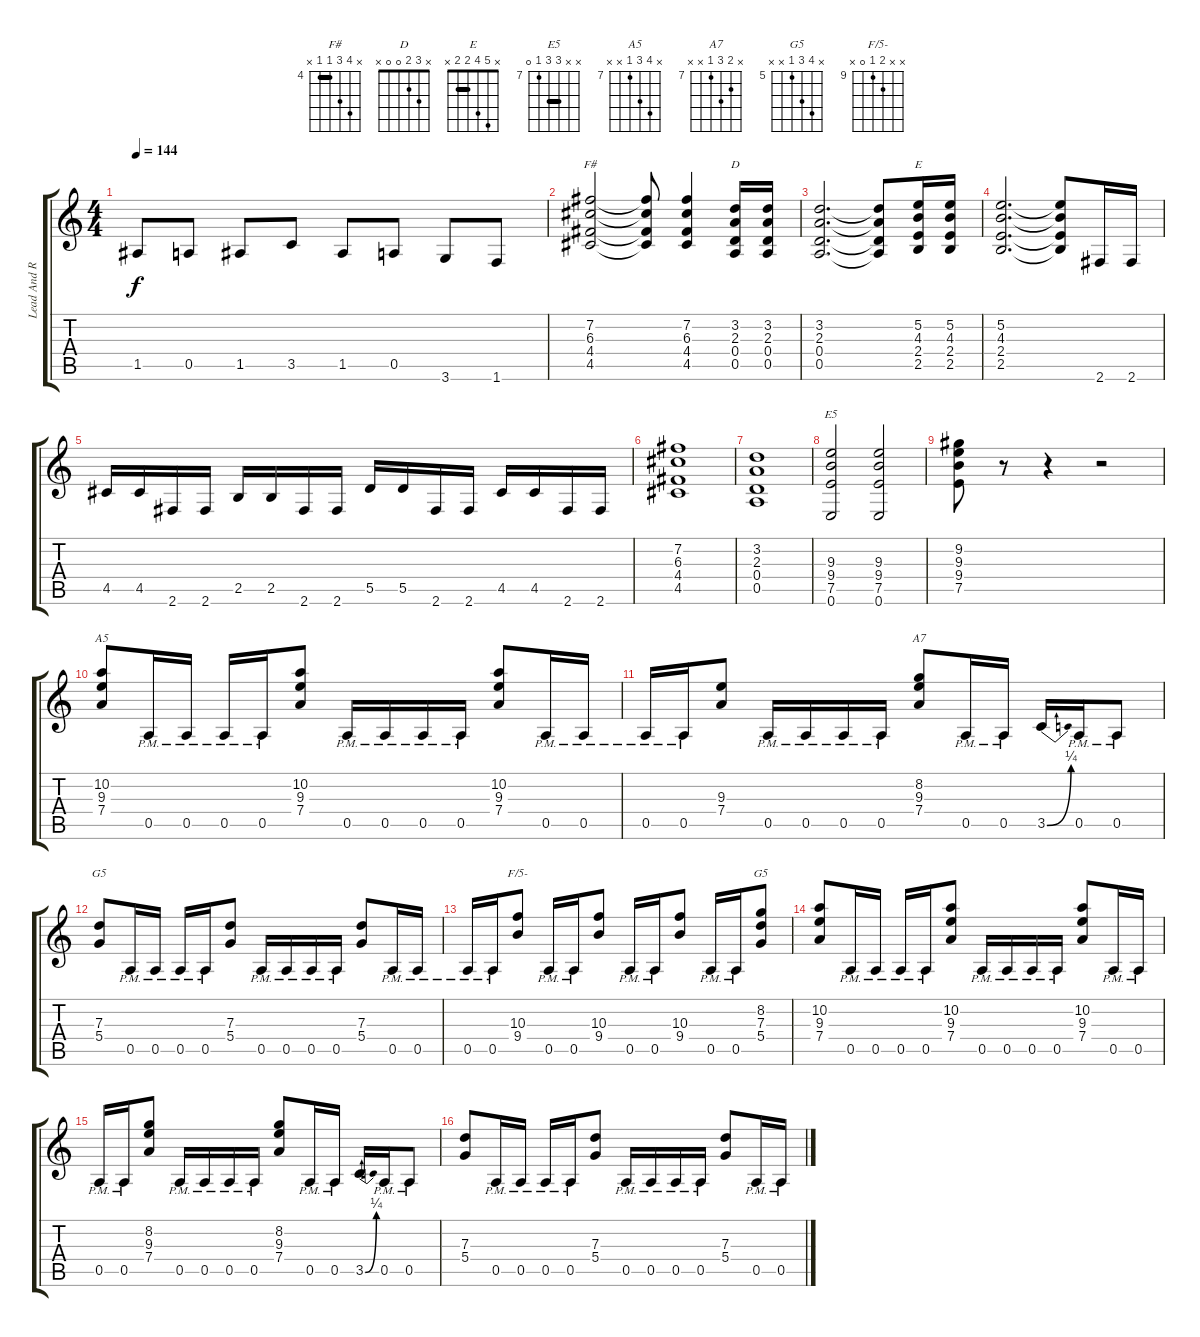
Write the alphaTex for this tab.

\track ("Lead And Rhythm Guitar" "Lead And R") {instrument overdrivenguitar}
\staff {score tabs}
\tuning (E4 B3 G3 D3 A2 E2) {hide}
\chord ("F#" x 7 6 4 4 x) {firstfret 4 barre 4}
\chord ("D" x 3 2 0 0 x)
\chord ("E" x 5 4 2 2 x) {barre 2}
\chord ("E5" x x 9 9 7 0) {firstfret 7 barre 9}
\chord ("A5" x 10 9 7 x x) {firstfret 7}
\chord ("A7" x 8 9 7 x x) {firstfret 7}
\chord ("G5" x x 7 5 x x) {firstfret 5}
\chord ("F/5-" x x 10 9 0 x) {firstfret 9}
\chord ("G5" x 8 7 5 x x) {firstfret 5}
\ts (4 4)
\tempo 144
\clef g2
\ks c
1.5.8{dy f} 0.5.8 1.5.8 3.5.8 1.5.8 0.5.8 3.6.8 1.6.8 |
(7.2 6.3 4.4 4.5).2{ch "F#"} (7.2{t} 6.3{t} 4.4{t} 4.5{t}).8 (7.2 6.3 4.4 4.5).4 (3.2 2.3 0.4 0.5).16{ch "D"} (3.2 2.3 0.4 0.5).16 |
(3.2 2.3 0.4 0.5).2{d} (3.2{t} 2.3{t} 0.4{t} 0.5{t}).8 (5.2 4.3 2.4 2.5).16{ch "E"} (5.2 4.3 2.4 2.5).16 |
(5.2 4.3 2.4 2.5).2{d} (5.2{t} 4.3{t} 2.4{t} 2.5{t}).8 2.6.16 2.6.16 |
4.5.16 4.5.16 2.6.16 2.6.16 2.5.16 2.5.16 2.6.16 2.6.16 5.5.16 5.5.16 2.6.16 2.6.16 4.5.16 4.5.16 2.6.16 2.6.16 |
(7.2 6.3 4.4 4.5).1 |
(3.2 2.3 0.4 0.5).1 |
(9.3 9.4 7.5 0.6).2{ch "E5"} (9.3 9.4 7.5 0.6).2 |
(9.2 9.3 9.4 7.5).8 r.8 r.4 r.2 |
(10.2 9.3 7.4).8{ch "A5"} 0.5{pm}.16 0.5{pm}.16 0.5{pm}.16 0.5{pm}.16 (10.2 9.3 7.4).8 0.5{pm}.16 0.5{pm}.16 0.5{pm}.16 0.5{pm}.16 (10.2 9.3 7.4).8 0.5{pm}.16 0.5{pm}.16 |
0.5{pm}.16 0.5{pm}.16 (9.3 7.4).8 0.5{pm}.16 0.5{pm}.16 0.5{pm}.16 0.5{pm}.16 (8.2 9.3 7.4).8{ch "A7"} 0.5{pm}.16 0.5{pm}.16 3.5{be (bend 0 0 60 1)}.16 0.5{pm}.16 0.5{pm}.8 |
(7.3 5.4).8{ch "G5"} 0.5{pm}.16 0.5{pm}.16 0.5{pm}.16 0.5{pm}.16 (7.3 5.4).8 0.5{pm}.16 0.5{pm}.16 0.5{pm}.16 0.5{pm}.16 (7.3 5.4).8 0.5{pm}.16 0.5{pm}.16 |
0.5{pm}.16 0.5{pm}.16 (10.3 9.4).8{ch "F/5-"} 0.5{pm}.16 0.5{pm}.16 (10.3 9.4).8 0.5{pm}.16 0.5{pm}.16 (10.3 9.4).8 0.5{pm}.16 0.5{pm}.16 (8.2 7.3 5.4).8{ch "G5"} |
(10.2 9.3 7.4).8 0.5{pm}.16 0.5{pm}.16 0.5{pm}.16 0.5{pm}.16 (10.2 9.3 7.4).8 0.5{pm}.16 0.5{pm}.16 0.5{pm}.16 0.5{pm}.16 (10.2 9.3 7.4).8 0.5{pm}.16 0.5{pm}.16 |
0.5{pm}.16 0.5{pm}.16 (8.2 9.3 7.4).8 0.5{pm}.16 0.5{pm}.16 0.5{pm}.16 0.5{pm}.16 (8.2 9.3 7.4).8 0.5{pm}.16 0.5{pm}.16 3.5{be (bend 0 0 60 1)}.16 0.5{pm}.16 0.5{pm}.8 |
(7.3 5.4).8 0.5{pm}.16 0.5{pm}.16 0.5{pm}.16 0.5{pm}.16 (7.3 5.4).8 0.5{pm}.16 0.5{pm}.16 0.5{pm}.16 0.5{pm}.16 (7.3 5.4).8 0.5{pm}.16 0.5{pm}.16
